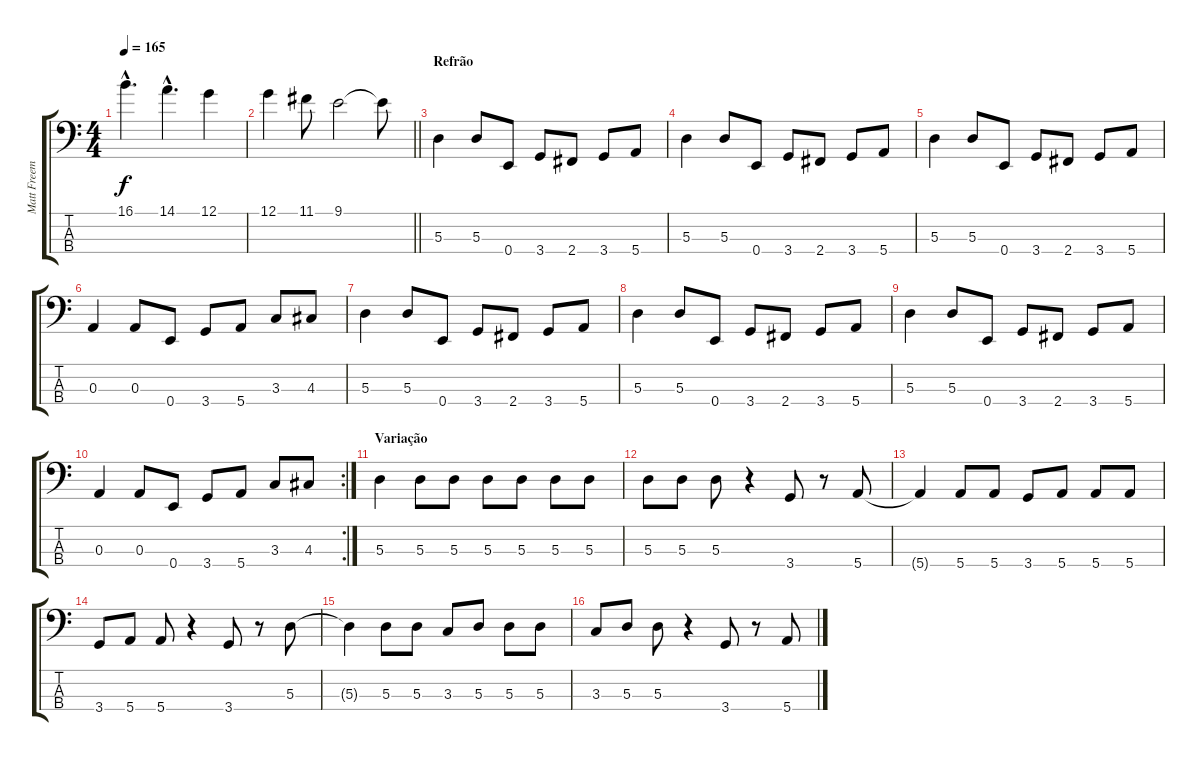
\track ("Matt Freeman" "Matt Freem") {instrument electricbasspick}
\staff {score tabs}
\tuning (G2 D2 A1 E1) {hide}
\ts (4 4)
\tempo 165
\clef f4
\ks c
16.1{hac}.4{d dy f} 14.1{hac}.4{d} 12.1.4 |
\barLineRight lightlight
12.1.4 11.1.8 9.1.2 9.1{t}.8 |
\section ("" "Refrão")
5.3.4 5.3.8 0.4.8 3.4.8 2.4.8 3.4.8 5.4.8 |
5.3.4 5.3.8 0.4.8 3.4.8 2.4.8 3.4.8 5.4.8 |
5.3.4 5.3.8 0.4.8 3.4.8 2.4.8 3.4.8 5.4.8 |
0.3.4 0.3.8 0.4.8 3.4.8 5.4.8 3.3.8 4.3.8 |
5.3.4 5.3.8 0.4.8 3.4.8 2.4.8 3.4.8 5.4.8 |
5.3.4 5.3.8 0.4.8 3.4.8 2.4.8 3.4.8 5.4.8 |
5.3.4 5.3.8 0.4.8 3.4.8 2.4.8 3.4.8 5.4.8 |
\rc 2
0.3.4 0.3.8 0.4.8 3.4.8 5.4.8 3.3.8 4.3.8 |
\section ("" "Variação")
5.3.4 5.3.8 5.3.8 5.3.8 5.3.8 5.3.8 5.3.8 |
5.3.8 5.3.8 5.3.8 r.4 3.4.8 r.8 5.4.8 |
5.4{t}.4 5.4.8 5.4.8 3.4.8 5.4.8 5.4.8 5.4.8 |
3.4.8 5.4.8 5.4.8 r.4 3.4.8 r.8 5.3.8 |
5.3{t}.4 5.3.8 5.3.8 3.3.8 5.3.8 5.3.8 5.3.8 |
3.3.8 5.3.8 5.3.8 r.4 3.4.8 r.8 5.4.8
